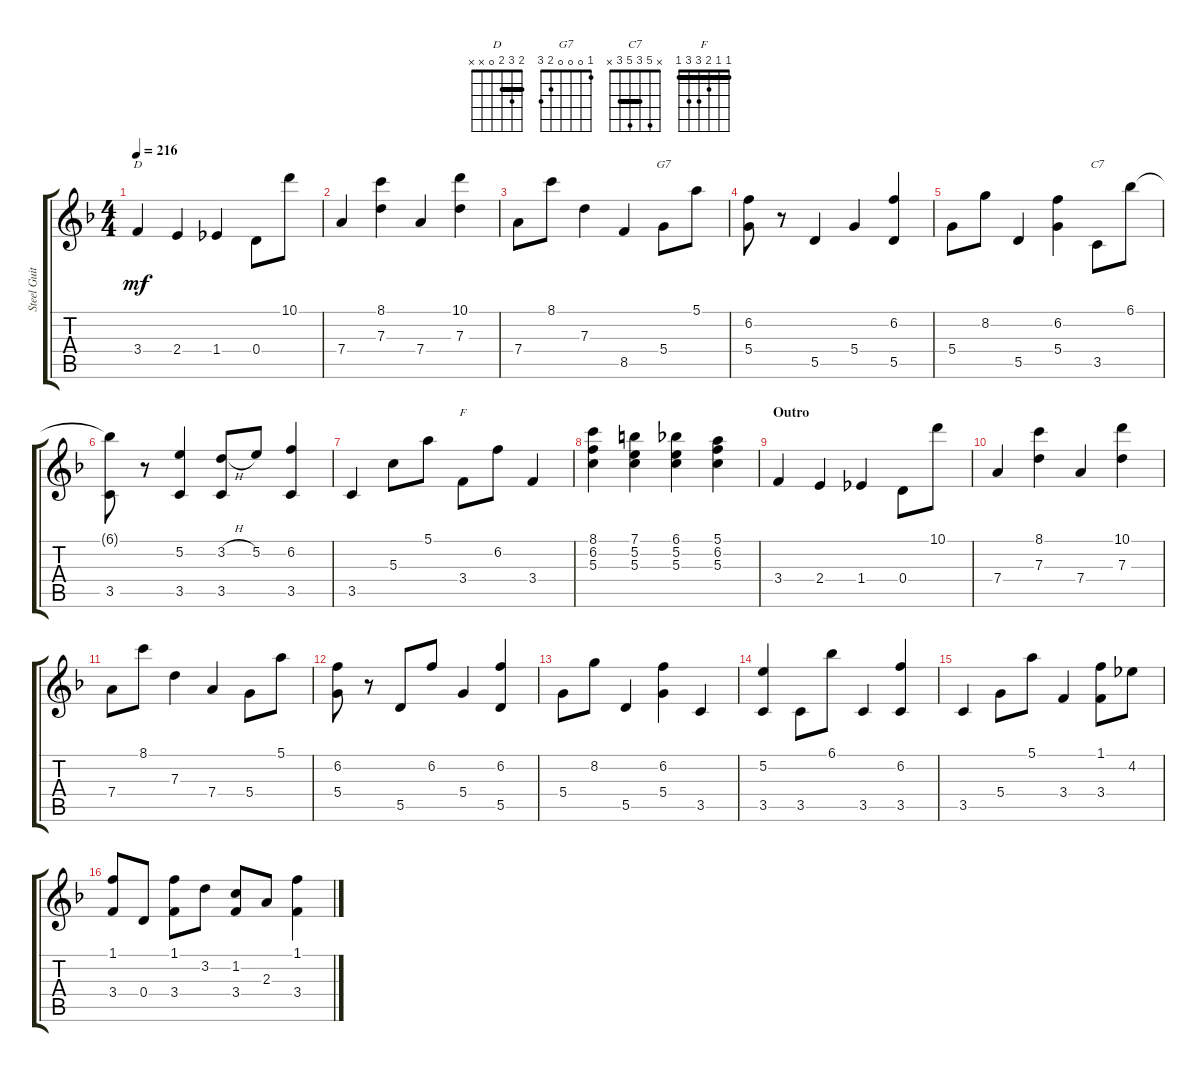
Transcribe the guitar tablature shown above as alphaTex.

\track ("Steel Guitar" "Steel Guit") {instrument acousticguitarsteel}
\staff {score tabs}
\tuning (E4 B3 G3 D3 A2 E2) {hide}
\chord ("D" 2 3 2 0 x x) {barre 2}
\chord ("G7" 1 0 0 0 2 3)
\chord ("C7" x 5 3 5 3 x) {barre 3}
\chord ("F" 1 1 2 3 3 1) {barre 1}
\ts (4 4)
\tempo 216
\clef g2
\ks f
3.4.4{ch "D" dy mf} 2.4.4 1.4.4 0.4.8 10.1.8 |
7.4.4 (8.1 7.3).4 7.4.4 (10.1 7.3).4 |
7.4.8 8.1.8 7.3.4 8.5.4 5.4.8{ch "G7"} 5.1.8 |
(6.2 5.4).8 r.8 5.5.4 5.4.4 (6.2 5.5).4 |
5.4.8 8.2.8 5.5.4 (6.2 5.4).4 3.5.8{ch "C7"} 6.1.8 |
(6.1{t} 3.5).8 r.8 (5.2 3.5).4 (3.2{h} 3.5).8 5.2.8 (6.2 3.5).4 |
3.5.4 5.3.8 5.1.8 3.4.8{ch "F"} 6.2.8 3.4.4 |
(8.1 6.2 5.3).4 (7.1 5.2 5.3).4 (6.1 5.2 5.3).4 (5.1 6.2 5.3).4 |
\section ("" "Outro")
3.4.4 2.4.4 1.4.4 0.4.8 10.1.8 |
7.4.4 (8.1 7.3).4 7.4.4 (10.1 7.3).4 |
7.4.8 8.1.8 7.3.4 7.4.4 5.4.8 5.1.8 |
(6.2 5.4).8 r.8 5.5.8 6.2.8 5.4.4 (6.2 5.5).4 |
5.4.8 8.2.8 5.5.4 (6.2 5.4).4 3.5.4 |
(5.2 3.5).4 3.5.8 6.1.8 3.5.4 (6.2 3.5).4 |
3.5.4 5.4.8 5.1.8 3.4.4 (1.1 3.4).8 4.2.8 |
(1.1 3.4).8 0.4.8 (1.1 3.4).8 3.2.8 (1.2 3.4).8 2.3.8 (1.1 3.4).4
